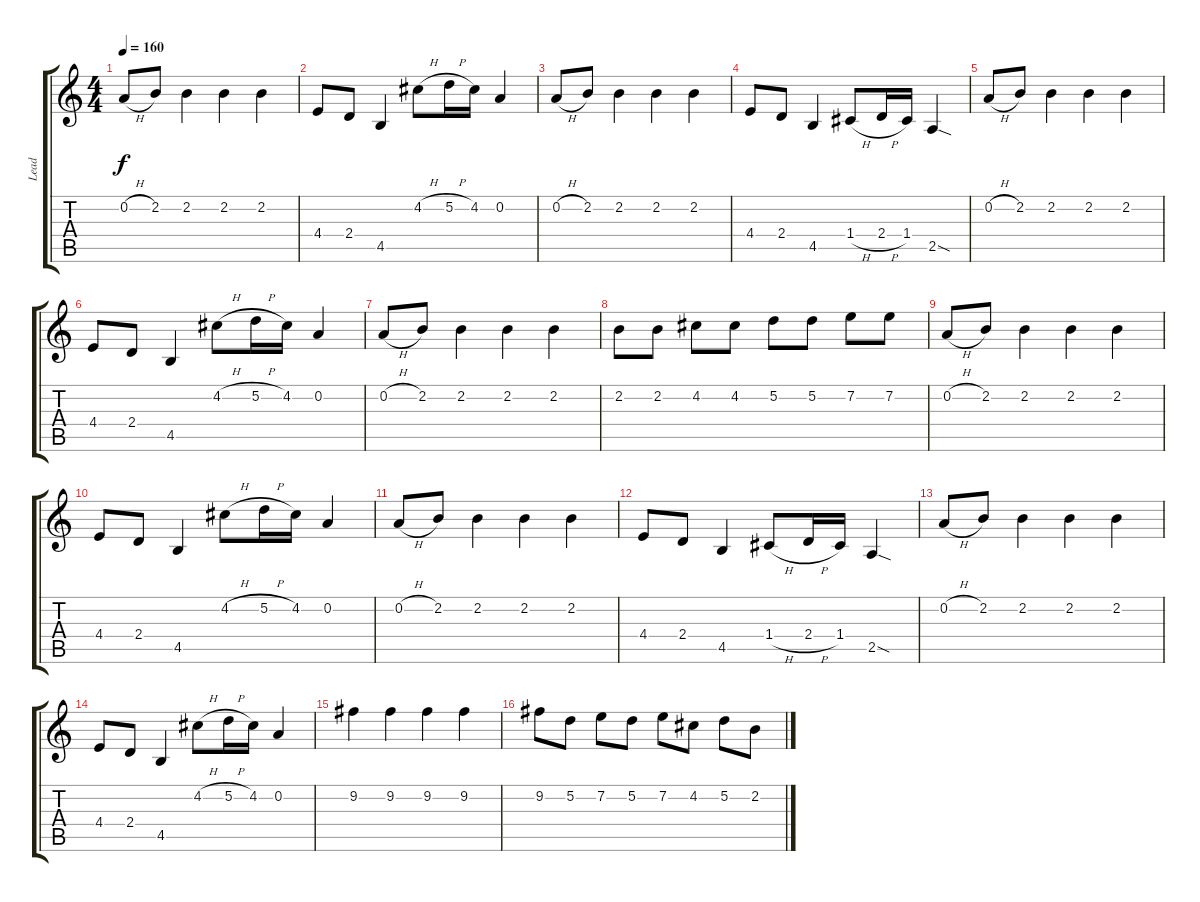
\track ("Lead" "Lead") {instrument overdrivenguitar}
\staff {score tabs}
\tuning (D4 A3 F3 C3 G2 D2) {hide}
\ts (4 4)
\tempo 160
\clef g2
\ks c
0.2{h}.8{dy f} 2.2.8 2.2.4 2.2.4 2.2.4 |
4.4.8 2.4.8 4.5.4 4.2{h}.8 5.2{h}.16 4.2.16 0.2.4 |
0.2{h}.8 2.2.8 2.2.4 2.2.4 2.2.4 |
4.4.8 2.4.8 4.5.4 1.4{h}.8 2.4{h}.16 1.4.16 2.5{sod}.4 |
0.2{h}.8 2.2.8 2.2.4 2.2.4 2.2.4 |
4.4.8 2.4.8 4.5.4 4.2{h}.8 5.2{h}.16 4.2.16 0.2.4 |
0.2{h}.8 2.2.8 2.2.4 2.2.4 2.2.4 |
2.2.8 2.2.8 4.2.8 4.2.8 5.2.8 5.2.8 7.2.8 7.2.8 |
0.2{h}.8 2.2.8 2.2.4 2.2.4 2.2.4 |
4.4.8 2.4.8 4.5.4 4.2{h}.8 5.2{h}.16 4.2.16 0.2.4 |
0.2{h}.8 2.2.8 2.2.4 2.2.4 2.2.4 |
4.4.8 2.4.8 4.5.4 1.4{h}.8 2.4{h}.16 1.4.16 2.5{sod}.4 |
0.2{h}.8 2.2.8 2.2.4 2.2.4 2.2.4 |
4.4.8 2.4.8 4.5.4 4.2{h}.8 5.2{h}.16 4.2.16 0.2.4 |
9.2.4 9.2.4 9.2.4 9.2.4 |
9.2.8 5.2.8 7.2.8 5.2.8 7.2.8 4.2.8 5.2.8 2.2.8
